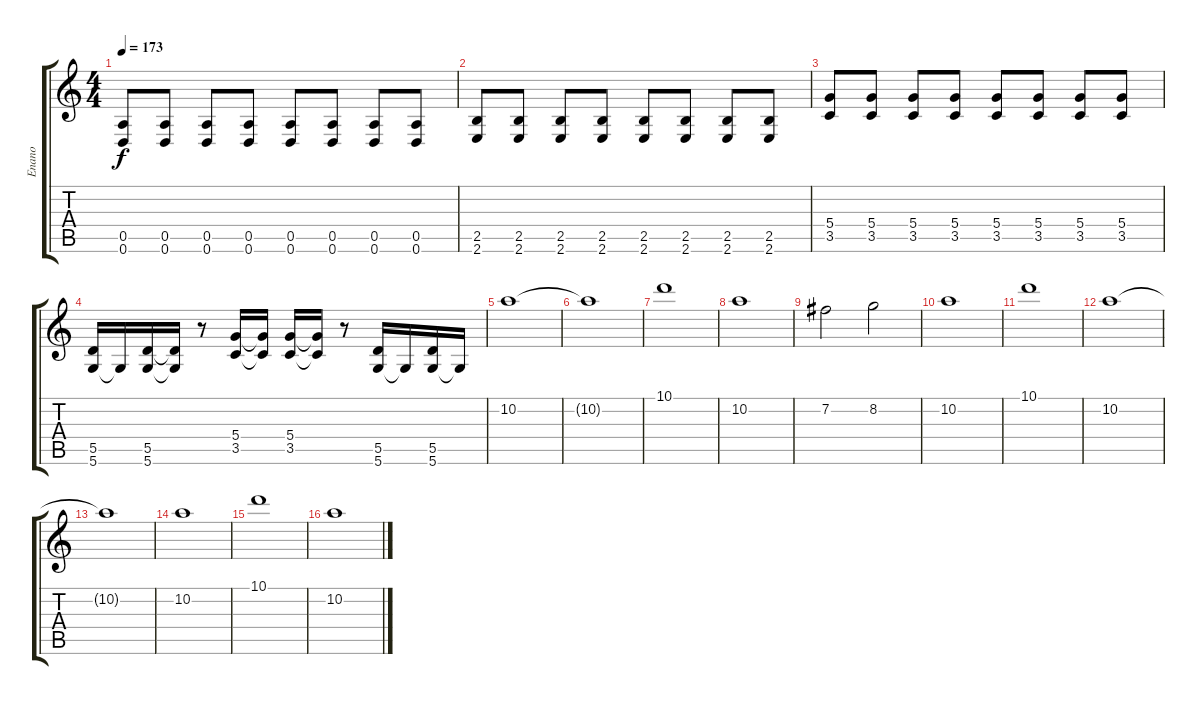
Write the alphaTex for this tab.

\track ("Enano" "Enano") {instrument distortionguitar}
\staff {score tabs}
\tuning (E4 B3 G3 D3 A2 D2) {hide}
\ts (4 4)
\tempo 173
\clef g2
\ks c
(0.5 0.6).8{dy f} (0.5 0.6).8 (0.5 0.6).8 (0.5 0.6).8 (0.5 0.6).8 (0.5 0.6).8 (0.5 0.6).8 (0.5 0.6).8 |
(2.5 2.6).8 (2.5 2.6).8 (2.5 2.6).8 (2.5 2.6).8 (2.5 2.6).8 (2.5 2.6).8 (2.5 2.6).8 (2.5 2.6).8 |
(5.4 3.5).8 (5.4 3.5).8 (5.4 3.5).8 (5.4 3.5).8 (5.4 3.5).8 (5.4 3.5).8 (5.4 3.5).8 (5.4 3.5).8 |
(5.5 5.6).16 5.6{t}.16 (5.5 5.6).16 (5.5{t} 5.6{t}).16 r.8 (5.4 3.5).16 (5.4{t} 3.5{t}).16 (5.4 3.5).16 (5.4{t} 3.5{t}).16 r.8 (5.5 5.6).16 5.6{t}.16 (5.5 5.6).16 5.6{t}.16 |
10.2.1 |
10.2{t}.1 |
10.1.1 |
10.2.1 |
7.2.2 8.2.2 |
10.2.1 |
10.1.1 |
10.2.1 |
10.2{t}.1 |
10.2.1 |
10.1.1 |
10.2.1
